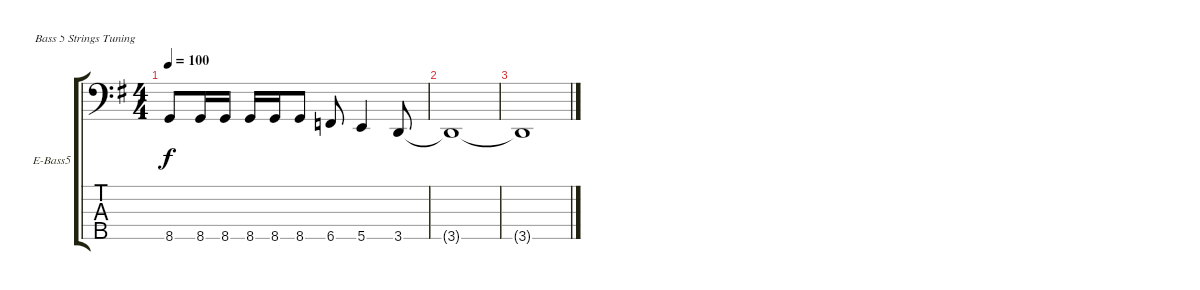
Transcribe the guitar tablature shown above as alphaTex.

\bracketExtendMode groupsimilarinstruments
\firstSystemTrackNameOrientation horizontal
\otherSystemsTrackNameOrientation horizontal
\track ("bass (Andrey Stefnuk)" "E-Bass5") {instrument electricbassfinger}
\staff {score tabs}
\tuning (G2 D2 A1 E1 B0)
\ts (4 4)
\tempo 100
\clef f4
\ks eminor
8.5.8{dy f} 8.5.16 8.5.16 8.5.16 8.5.16 8.5.8 6.5.8 5.5.4 3.5.8 |
3.5{t}.1 |
3.5{t}.1
